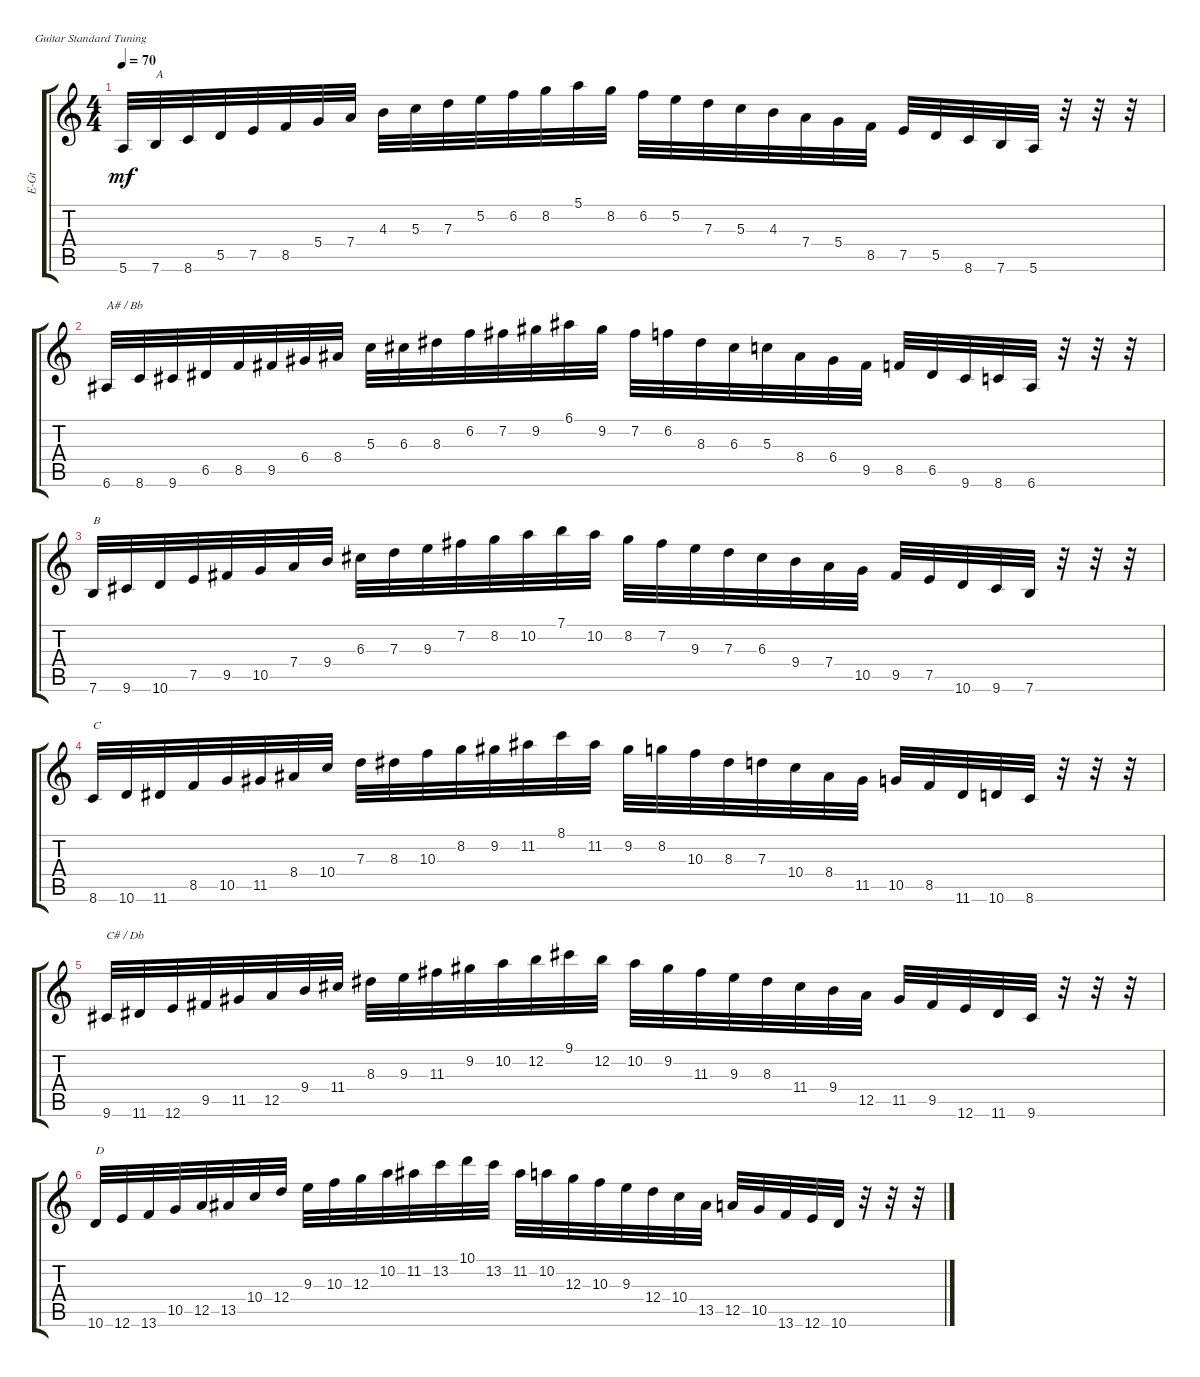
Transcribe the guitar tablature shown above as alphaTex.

\defaultSystemsLayout 4
\bracketExtendMode groupsimilarinstruments
\otherSystemsTrackNameOrientation horizontal
\track ("Electric Guitar" "E-Gt") {instrument overdrivenguitar}
\staff {score tabs}
\tuning (E4 B3 G3 D3 A2 E2)
\ts (4 4)
\tempo 70
\clef g2
\ks c
5.6.32{dy mf instrument overdrivenguitar beam Up} 7.6.32{txt "A" beam Up} 8.6.32{beam Up} 5.5.32{beam Up} 7.5.32{beam Up} 8.5.32{beam Up} 5.4.32{beam Up} 7.4.32{beam Up} 4.3.32{beam Down} 5.3.32{beam Down} 7.3.32{beam Down} 5.2.32{beam Down} 6.2.32{beam Down} 8.2.32{beam Down} 5.1.32{beam Down} 8.2.32{beam Down} 6.2.32{beam Down} 5.2.32{beam Down} 7.3.32{beam Down} 5.3.32{beam Down} 4.3.32{beam Down} 7.4.32{beam Down} 5.4.32{beam Down} 8.5.32{beam Down} 7.5.32{beam Up} 5.5.32{beam Up} 8.6.32{beam Up} 7.6.32{beam Up} 5.6.32{beam Up} r.32{beam Up} r.32{beam Up} r.32{beam Up} |
6.6{acc #}.32{txt "A# / Bb" beam Up} 8.6.32{beam Up} 9.6{acc #}.32{beam Up} 6.5{acc #}.32{beam Up} 8.5.32{beam Up} 9.5{acc #}.32{beam Up} 6.4{acc #}.32{beam Up} 8.4{acc #}.32{beam Up} 5.3.32{beam Down} 6.3{acc #}.32{beam Down} 8.3{acc #}.32{beam Down} 6.2.32{beam Down} 7.2{acc #}.32{beam Down} 9.2{acc #}.32{beam Down} 6.1{acc #}.32{beam Down} 9.2{acc #}.32{beam Down} 7.2{acc #}.32{beam Down} 6.2.32{beam Down} 8.3{acc #}.32{beam Down} 6.3{acc #}.32{beam Down} 5.3.32{beam Down} 8.4{acc #}.32{beam Down} 6.4{acc #}.32{beam Down} 9.5{acc #}.32{beam Down} 8.5.32{beam Up} 6.5{acc #}.32{beam Up} 9.6{acc #}.32{beam Up} 8.6.32{beam Up} 6.6{acc #}.32{beam Up} r.32{beam Down} r.32{beam Down} r.32{beam Down} |
7.6.32{txt "B" beam Up} 9.6{acc #}.32{beam Up} 10.6.32{beam Up} 7.5.32{beam Up} 9.5{acc #}.32{beam Up} 10.5.32{beam Up} 7.4.32{beam Up} 9.4.32{beam Up} 6.3{acc #}.32{beam Down} 7.3.32{beam Down} 9.3.32{beam Down} 7.2{acc #}.32{beam Down} 8.2.32{beam Down} 10.2.32{beam Down} 7.1.32{beam Down} 10.2.32{beam Down} 8.2.32{beam Down} 7.2{acc #}.32{beam Down} 9.3.32{beam Down} 7.3.32{beam Down} 6.3{acc #}.32{beam Down} 9.4.32{beam Down} 7.4.32{beam Down} 10.5.32{beam Down} 9.5{acc #}.32{beam Up} 7.5.32{beam Up} 10.6.32{beam Up} 9.6{acc #}.32{beam Up} 7.6.32{beam Up} r.32{beam Down} r.32{beam Down} r.32{beam Down} |
8.6.32{txt "C" beam Up} 10.6.32{beam Up} 11.6{acc #}.32{beam Up} 8.5.32{beam Up} 10.5.32{beam Up} 11.5{acc #}.32{beam Up} 8.4{acc #}.32{beam Up} 10.4.32{beam Up} 7.3.32{beam Down} 8.3{acc #}.32{beam Down} 10.3.32{beam Down} 8.2.32{beam Down} 9.2{acc #}.32{beam Down} 11.2{acc #}.32{beam Down} 8.1.32{beam Down} 11.2{acc #}.32{beam Down} 9.2{acc #}.32{beam Down} 8.2.32{beam Down} 10.3.32{beam Down} 8.3{acc #}.32{beam Down} 7.3.32{beam Down} 10.4.32{beam Down} 8.4{acc #}.32{beam Down} 11.5{acc #}.32{beam Down} 10.5.32{beam Up} 8.5.32{beam Up} 11.6{acc #}.32{beam Up} 10.6.32{beam Up} 8.6.32{beam Up} r.32{beam Down} r.32{beam Down} r.32{beam Down} |
9.6{acc #}.32{txt "C# / Db" beam Up} 11.6{acc #}.32{beam Up} 12.6.32{beam Up} 9.5{acc #}.32{beam Up} 11.5{acc #}.32{beam Up} 12.5.32{beam Up} 9.4.32{beam Up} 11.4{acc #}.32{beam Up} 8.3{acc #}.32{beam Down} 9.3.32{beam Down} 11.3{acc #}.32{beam Down} 9.2{acc #}.32{beam Down} 10.2.32{beam Down} 12.2.32{beam Down} 9.1{acc #}.32{beam Down} 12.2.32{beam Down} 10.2.32{beam Down} 9.2{acc #}.32{beam Down} 11.3{acc #}.32{beam Down} 9.3.32{beam Down} 8.3{acc #}.32{beam Down} 11.4{acc #}.32{beam Down} 9.4.32{beam Down} 12.5.32{beam Down} 11.5{acc #}.32{beam Up} 9.5{acc #}.32{beam Up} 12.6.32{beam Up} 11.6{acc #}.32{beam Up} 9.6{acc #}.32{beam Up} r.32{beam Down} r.32{beam Down} r.32{beam Down} |
10.6.32{txt "D" beam Up} 12.6.32{beam Up} 13.6.32{beam Up} 10.5.32{beam Up} 12.5.32{beam Up} 13.5{acc #}.32{beam Up} 10.4.32{beam Up} 12.4.32{beam Up} 9.3.32{beam Down} 10.3.32{beam Down} 12.3.32{beam Down} 10.2.32{beam Down} 11.2{acc #}.32{beam Down} 13.2.32{beam Down} 10.1.32{beam Down} 13.2.32{beam Down} 11.2{acc #}.32{beam Down} 10.2.32{beam Down} 12.3.32{beam Down} 10.3.32{beam Down} 9.3.32{beam Down} 12.4.32{beam Down} 10.4.32{beam Down} 13.5{acc #}.32{beam Down} 12.5.32{beam Up} 10.5.32{beam Up} 13.6.32{beam Up} 12.6.32{beam Up} 10.6.32{beam Up} r.32{beam Down} r.32{beam Down} r.32{beam Down}
